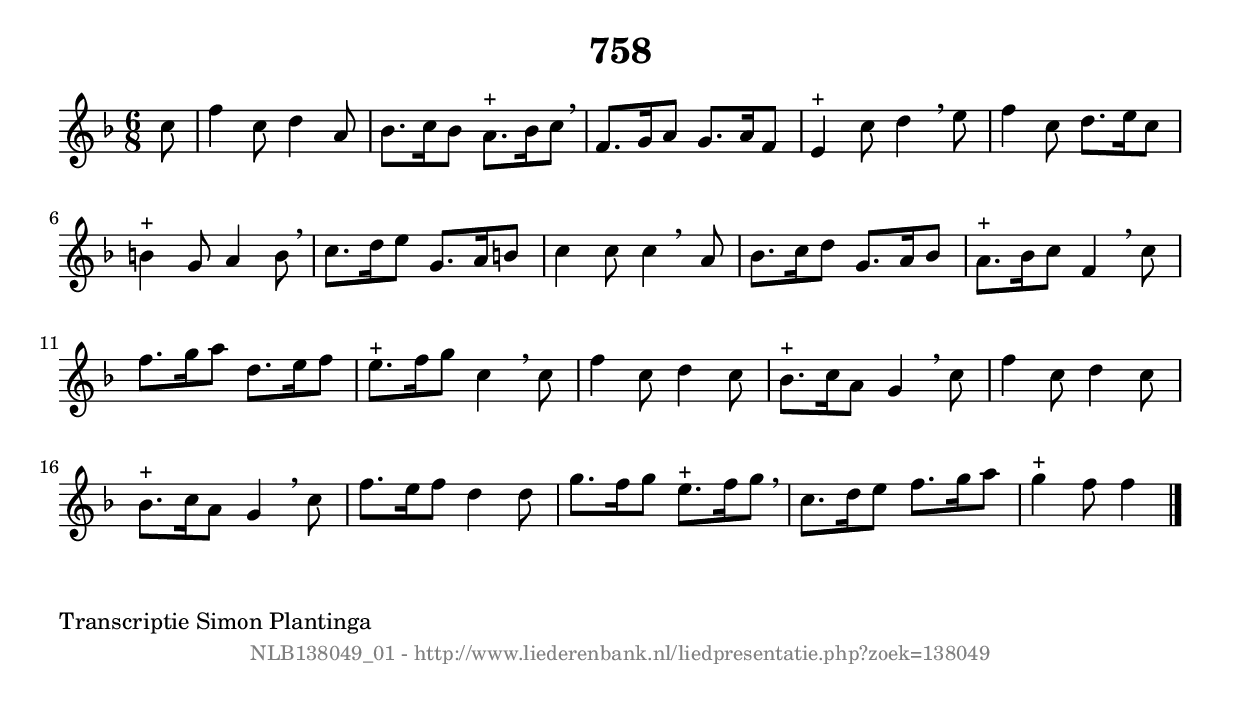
%
% produced by wce2krn 1.64 (7 June 2014)
%
\version"2.16"
#(append! paper-alist '(("long" . (cons (* 210 mm) (* 2000 mm)))))
#(set-default-paper-size "long")
sb = {\breathe}
mBreak = {\breathe }
bBreak = {\breathe }
x = {\once\override NoteHead #'style = #'cross }
gl=\glissando
itime={\override Staff.TimeSignature #'stencil = ##f }
ficta = {\once\set suggestAccidentals = ##t}
fine = {\once\override Score.RehearsalMark #'self-alignment-X = #1 \mark \markup {\italic{Fine}}}
dc = {\once\override Score.RehearsalMark #'self-alignment-X = #1 \mark \markup {\italic{D.C.}}}
dcf = {\once\override Score.RehearsalMark #'self-alignment-X = #1 \mark \markup {\italic{D.C. al Fine}}}
dcc = {\once\override Score.RehearsalMark #'self-alignment-X = #1 \mark \markup {\italic{D.C. al Coda}}}
ds = {\once\override Score.RehearsalMark #'self-alignment-X = #1 \mark \markup {\italic{D.S.}}}
dsf = {\once\override Score.RehearsalMark #'self-alignment-X = #1 \mark \markup {\italic{D.S. al Fine}}}
dsc = {\once\override Score.RehearsalMark #'self-alignment-X = #1 \mark \markup {\italic{D.S. al Coda}}}
pv = {\set Score.repeatCommands = #'((volta "1"))}
sv = {\set Score.repeatCommands = #'((volta "2"))}
tv = {\set Score.repeatCommands = #'((volta "3"))}
qv = {\set Score.repeatCommands = #'((volta "4"))}
xv = {\set Score.repeatCommands = #'((volta #f))}
\header{ tagline = ""
title = "758"
}
\score {{
\key f \major
\relative g'
{
\set melismaBusyProperties = #'()
\partial 32*4
\time 6/8
\tempo 4=120
\override Score.MetronomeMark #'transparent = ##t
\override Score.RehearsalMark #'break-visibility = #(vector #t #t #f)
c8 | f4 c8 d4 a8 | bes8. c16 bes8 a8.^"+" bes16 c8 \sb | f,8. g16 a8 g8. a16 f8 | e4^"+" c'8 d4 \mBreak
e8 | f4 c8 d8. e16 c8 | b4^"+" g8 a4 b8 \sb | c8. d16 e8 g,8. a16 b8 | c4 c8 c4 \bar ":|:" \bBreak
a8 | bes8. c16 d8 g,8. a16 bes8 | a8.^"+" bes16 c8 f,4 \sb c'8 | f8. g16 a8 d,8. e16 f8 | e8.^"+" f16 g8 c,4 \mBreak
c8 | f4 c8 d4 c8 | bes8.^"+" c16 a8 g4 \sb c8 | f4 c8 d4 c8 | bes8.^"+" c16 a8 g4 \mBreak
c8 | f8. e16 f8 d4 d8 | g8. f16 g8 e8.^"+" f16 g8 \sb | c,8. d16 e8 f8. g16 a8 | g4^"+" f8 f4 \bar "|."
 }}
 \midi { }
 \layout {
            indent = 0.0\cm
}
}
\markup { \wordwrap-string #" 
Transcriptie Simon Plantinga
"}
\markup { \vspace #0 } \markup { \with-color #grey \fill-line { \center-column { \smaller "NLB138049_01 - http://www.liederenbank.nl/liedpresentatie.php?zoek=138049" } } }
